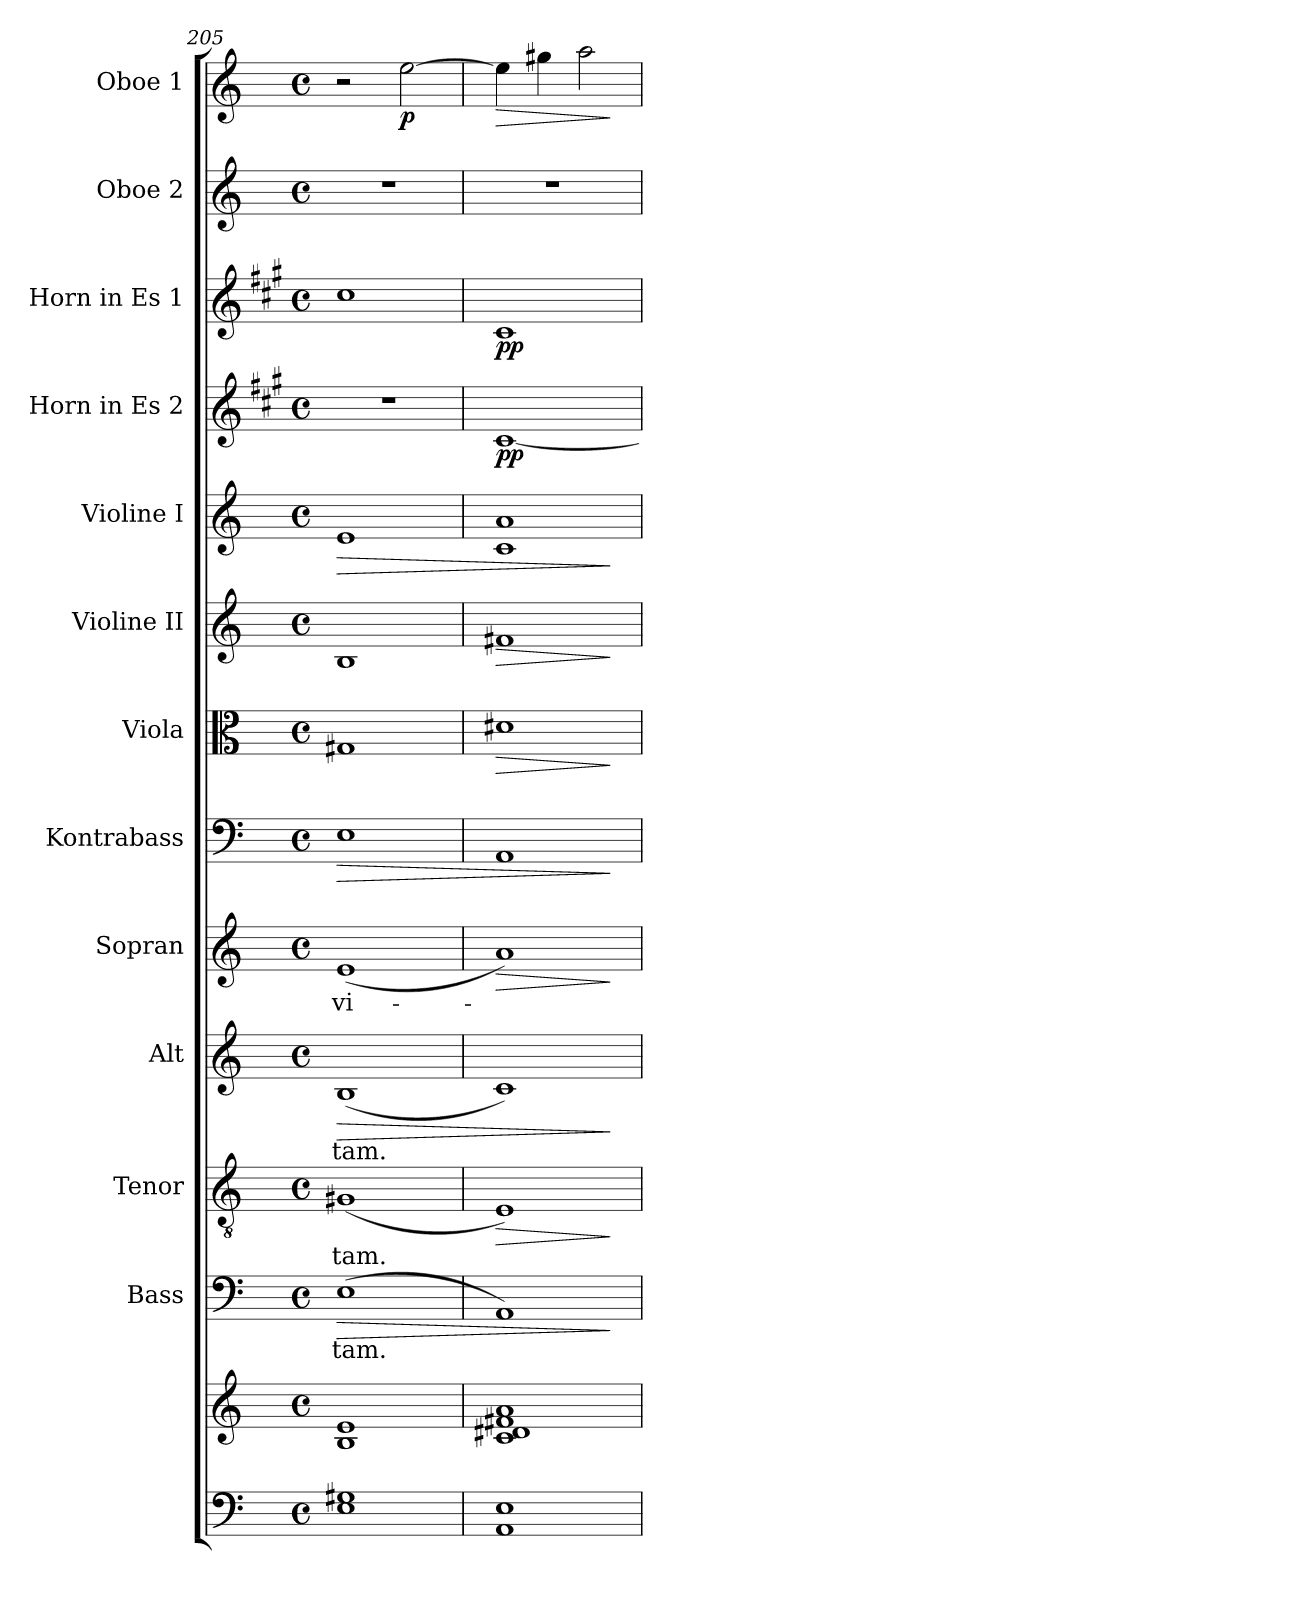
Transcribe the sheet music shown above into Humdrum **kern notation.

**kern	**kern	**kern	**text	**dynam	**kern	**text	**dynam	**kern	**text	**dynam	**kern	**text	**dynam	**kern	**dynam	**kern	**dynam	**kern	**dynam	**kern	**dynam	**kern	**dynam	**kern	**dynam	**kern	**kern	**dynam
*part13	*part13	*part12	*part12	*part12	*part11	*part11	*part11	*part10	*part10	*part10	*part9	*part9	*part9	*part8	*part8	*part7	*part7	*part6	*part6	*part5	*part5	*part4	*part4	*part3	*part3	*part2	*part1	*part1
*staff14	*staff13	*staff12	*staff12	*staff12	*staff11	*staff11	*staff11	*staff10	*staff10	*staff10	*staff9	*staff9	*staff9	*staff8	*staff8	*staff7	*staff7	*staff6	*staff6	*staff5	*staff5	*staff4	*staff4	*staff3	*staff3	*staff2	*staff1	*staff1
*	*	*I"Bass	*	*	*I"Tenor	*	*	*I"Alt	*	*	*I"Sopran	*	*	*I"Kontrabass	*	*I"Viola	*	*I"Violine II	*	*I"Violine I	*	*I"Horn in Es 2	*	*I"Horn in Es 1	*	*I"Oboe 2	*I"Oboe 1	*
*	*	*I'B.	*	*	*I'T.	*	*	*I'A.	*	*	*I'S.	*	*	*I'Kb.	*	*I'Vla.	*	*I'Vl. II	*	*I'Vl. I	*	*I'Hr. 2	*	*I'Hr. 1	*	*I'Ob. 2	*I'Ob. 1	*
*clefF4	*clefG2	*clefF4	*	*	*clefGv2	*	*	*clefG2	*	*	*clefG2	*	*	*clefF4	*	*clefC3	*	*clefG2	*	*clefG2	*	*clefG2	*	*clefG2	*	*clefG2	*clefG2	*
*	*	*	*	*	*	*	*	*	*	*	*	*	*	*ITrd7c12	*	*	*	*	*	*	*	*ITrd5c9	*	*ITrd5c9	*	*	*	*
*k[]	*k[]	*k[]	*	*	*k[]	*	*	*k[]	*	*	*k[]	*	*	*k[]	*	*k[]	*	*k[]	*	*k[]	*	*k[]	*	*k[]	*	*k[]	*k[]	*
*C:	*C:	*C:	*	*	*C:	*	*	*C:	*	*	*C:	*	*	*C:	*	*C:	*	*C:	*	*C:	*	*C:	*	*C:	*	*C:	*C:	*
*M4/4	*M4/4	*M4/4	*	*	*M4/4	*	*	*M4/4	*	*	*M4/4	*	*	*M4/4	*	*M4/4	*	*M4/4	*	*M4/4	*	*M4/4	*	*M4/4	*	*M4/4	*M4/4	*
*met(c)	*met(c)	*met(c)	*	*	*met(c)	*	*	*met(c)	*	*	*met(c)	*	*	*met(c)	*	*met(c)	*	*met(c)	*	*met(c)	*	*met(c)	*	*met(c)	*	*met(c)	*met(c)	*
=205	=205	=205	=205	=205	=205	=205	=205	=205	=205	=205	=205	=205	=205	=205	=205	=205	=205	=205	=205	=205	=205	=205	=205	=205	=205	=205	=205	=205
*^	*^	*	*	*	*	*	*	*	*	*	*	*	*	*	*	*	*	*	*	*	*	*	*	*	*	*	*	*
!	!	!	!	!	!LO:LY:b	!LO:HP:b	!	!LO:LY:b	!	!	!LO:LY:b	!LO:HP:b	!	!LO:LY:b	!	!	!LO:HP:b	!	!	!	!	!	!LO:HP:b	!	!	!	!	!	!	!
1G#X	1E	1e	1B	(>1E	-tam.	>	(<1G#X	-tam.	.	(1B	-tam.	>	(<1e	vi-	.	1EE	>	1G#X	.	1B	.	1e	>	1r	.	1e	.	1r	2r	.
!	!	!	!	!	!	!	!	!	!	!	!	!	!	!	!	!	!	!	!	!	!	!	!	!	!	!	!	!	!	!LO:DY:b
.	.	.	.	.	.	.	.	.	.	.	.	.	.	.	.	.	.	.	.	.	.	.	.	.	.	.	.	.	[2ee\	p
*	*	*v	*v	*	*	*	*	*	*	*	*	*	*	*	*	*	*	*	*	*	*	*	*	*	*	*	*	*	*	*
=206	=206	=206	=206	=206	=206	=206	=206	=206	=206	=206	=206	=206	=206	=206	=206	=206	=206	=206	=206	=206	=206	=206	=206	=206	=206	=206	=206	=206	=206
!	!	!	!	!	!	!	!	!LO:HP:b	!	!	!	!	!	!LO:HP:b	!	!	!	!LO:HP:b	!	!LO:HP:b	!	!	!	!LO:DY:b	!	!LO:DY:b	!	!	!LO:HP:b
1E	1AA	1c 1d#X 1f#X 1a	1AA)	.	.	1E)	.	>	1c)	.	.	1a)	.	>	1AAA	.	1d#X	>	1f#X	>	1c 1a	.	[1E	pp	1E	pp	1r	4ee\]	>
.	.	.	.	.	.	.	.	.	.	.	.	.	.	.	.	.	.	.	.	.	.	.	.	.	.	.	.	4gg#X\	.
.	.	.	.	.	.	.	.	.	.	.	.	.	.	.	.	.	.	.	.	.	.	.	.	.	.	.	.	2aa\	.
*v	*v	*	*	*	*	*	*	*	*	*	*	*	*	*	*	*	*	*	*	*	*	*	*	*	*	*	*	*	*
.	.	.	.	]	.	.	]	.	.	]	.	.	]	.	]	.	]	.	]	.	]	.	.	.	.	.	.	]
=	=	=	=	=	=	=	=	=	=	=	=	=	=	=	=	=	=	=	=	=	=	=	=	=	=	=	=	=
*-	*-	*-	*-	*-	*-	*-	*-	*-	*-	*-	*-	*-	*-	*-	*-	*-	*-	*-	*-	*-	*-	*-	*-	*-	*-	*-	*-	*-
